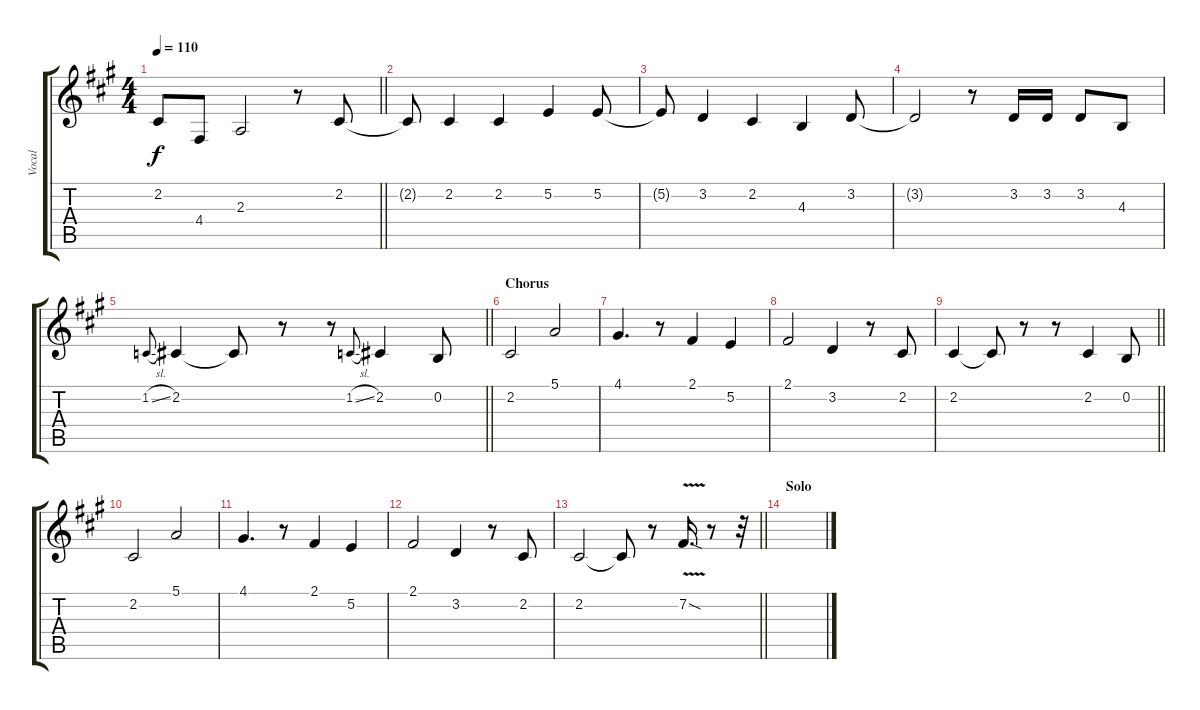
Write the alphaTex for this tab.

\track ("Vocal" "Vocal") {instrument flute}
\staff {score tabs}
\tuning (E4 B3 G3 D3 A2 E2) {hide}
\ts (4 4)
\tempo 110
\clef g2
\barLineRight lightlight
\ks f#minor
2.2.8{dy f} 4.4.8 2.3.2 r.8 2.2.8 |
\section ("" "")
2.2{t}.8 2.2.4 2.2.4 5.2.4 5.2.8 |
5.2{t}.8 3.2.4 2.2.4 4.3.4 3.2.8 |
3.2{t}.2 r.8 3.2.16 3.2.16 3.2.8 4.3.8 |
\barLineRight lightlight
1.2{sl}.8{gr onbeat} 2.2.4 2.2{t}.8 r.8 r.8 1.2{sl}.8{gr onbeat} 2.2.4 0.2.8 |
\section ("" "Chorus")
2.2.2 5.1.2 |
4.1.4{d} r.8 2.1.4 5.2.4 |
2.1.2 3.2.4 r.8 2.2.8 |
\barLineRight lightlight
2.2.4 2.2{t}.8 r.8 r.8 2.2.4 0.2.8 |
\section ("" "")
2.2.2 5.1.2 |
4.1.4{d} r.8 2.1.4 5.2.4 |
2.1.2 3.2.4 r.8 2.2.8 |
\barLineRight lightlight
2.2.2 2.2{t}.8 r.8 7.2{v sod}.16{d} r.8 r.32 |
\section ("" "Solo")
